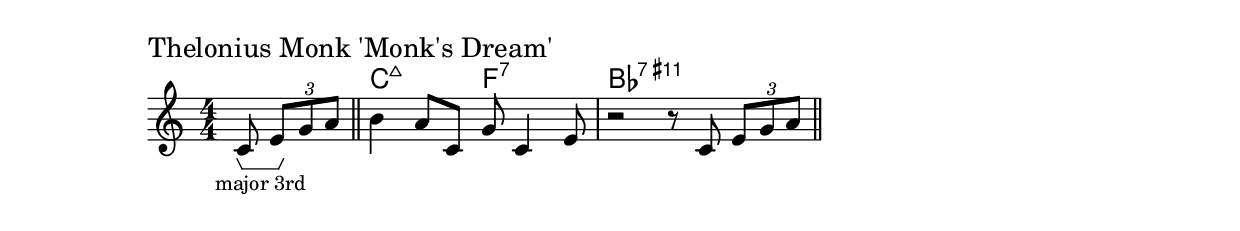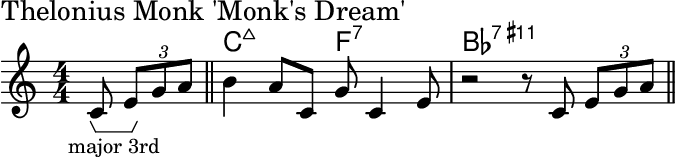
\version "2.24.4"
\language "english"
#(ly:set-option 'crop #t)
\score {
  \midi {
    \tempo 4=140
  }
  \layout {
    \context {
      \Score
      \omit BarNumber
    }
    \context {
      \Voice
      \consists Horizontal_bracket_engraver
    }
  }
  {
    <<
    \chords{
      \set noChordSymbol = ""
      \set minorChordModifier = \markup { "-" }
      \skip \ppp % spacer to set voice volume
      r4. | c2:maj7 f2:7 | bf1:11+
    }
    \new Staff {
      \key c \major
      \numericTimeSignature
      \time 4/4
      \clef treble
      {
        \sectionLabel "Thelonius Monk 'Monk's Dream'"
        \relative {
          \skip \ff % spacer to set voice volume
          \once\override HorizontalBracketText.text = "major 3rd"
          \partial 4. c'8 \startGroup \tuplet 3/2 { e \stopGroup g a } \bar "||"
          b4 a8 c,8 g'8 c,4 e8 |
          r2 r8 c8 \tuplet 3/2 { e g a }
          \bar "||"
        }
      }
    }
    >>
  }
}
